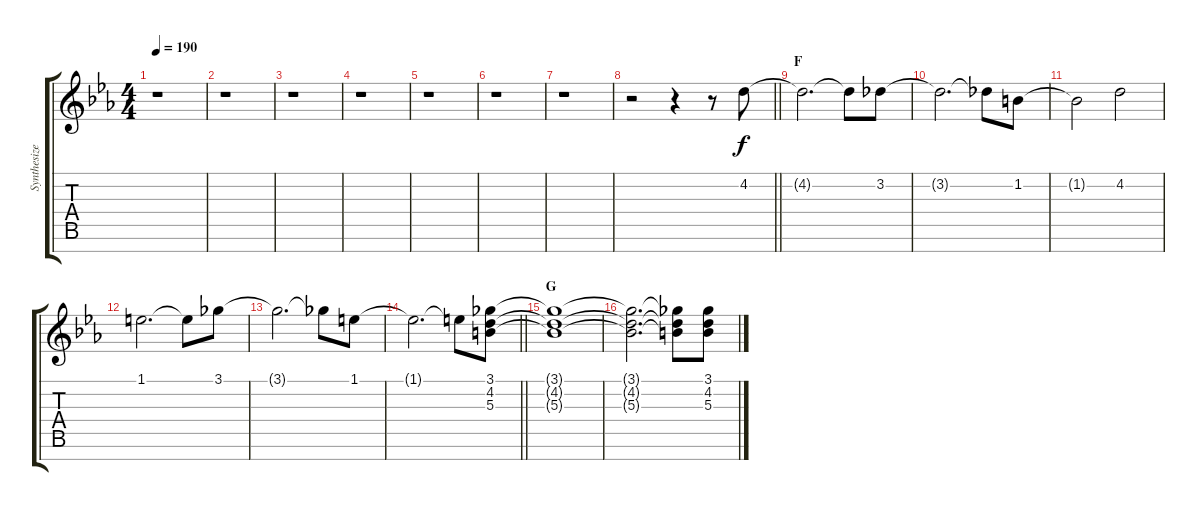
\track ("Synthesizer II" "Synthesize") {instrument churchorgan}
\staff {score tabs}
\tuning (Eb5 Bb4 Gb4 Db4 Ab3 Eb3 Bb2) {hide}
\ts (4 4)
\tempo 190
\clef g2
\ks eb
r.1{dy f} |
r.1 |
r.1 |
r.1 |
r.1 |
r.1 |
r.1 |
\barLineRight lightlight
r.2 r.4 r.8 4.2.8 |
\section ("" "F")
4.2{t}.2{d} 4.2{t}.8 3.2.8 |
3.2{t}.2{d} 3.2{t}.8 1.2.8 |
1.2{t}.2 4.2.2 |
1.1.2{d} 1.1{t}.8 3.1.8 |
3.1{t}.2{d} 3.1{t}.8 1.1.8 |
\barLineRight lightlight
1.1{t}.2{d} 1.1{t}.8 (3.1 4.2 5.3).8 |
\section ("" "G")
(3.1{t} 4.2{t} 5.3{t}).1 |
(3.1{t} 4.2{t} 5.3{t}).2{d} (3.1{t} 4.2{t} 5.3{t}).8 (3.1 4.2 5.3).8
